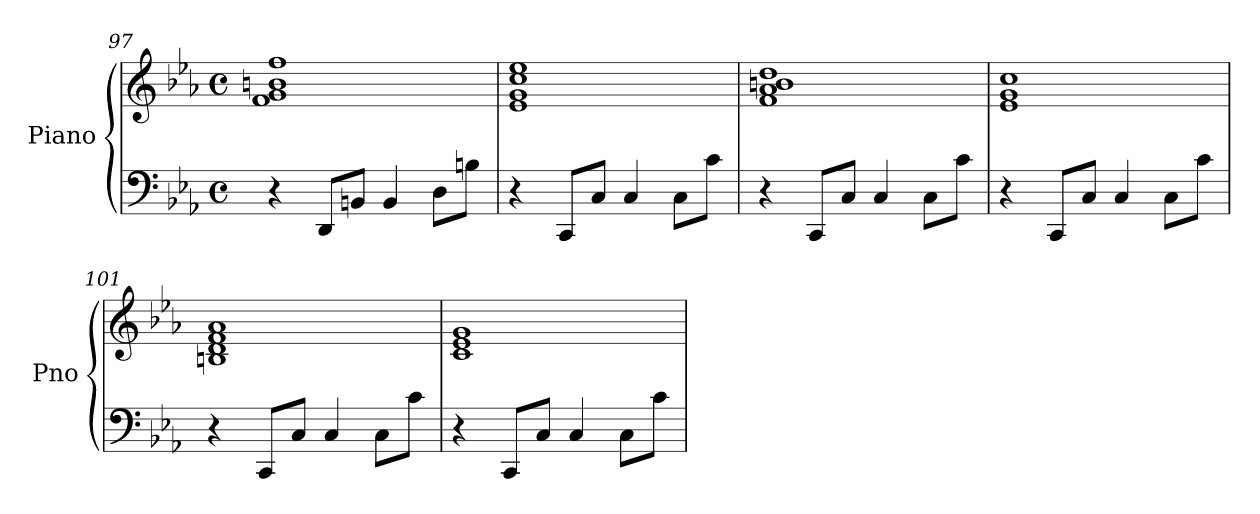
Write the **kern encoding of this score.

**kern	**kern
*part1	*part1
*staff2	*staff1
*I"Piano	*
*I'Pno	*
!!LO:LB:g=z
*clefF4	*clefG2
*k[b-e-a-]	*k[b-e-a-]
*M4/4	*M4/4
*met(c)	*met(c)
=97	=97
4r	1f 1g 1bn 1ff
8DD/L	.
8BBn/J	.
4BB/	.
8D\L	.
8Bn\J	.
=98	=98
4r	1e- 1g 1cc 1ee-
8CC/L	.
8C/J	.
4C/	.
8C\L	.
8c\J	.
=99	=99
4r	1f 1a- 1bn 1dd
8CC/L	.
8C/J	.
4C/	.
8C\L	.
8c\J	.
=100	=100
4r	1e- 1g 1cc
8CC/L	.
8C/J	.
4C/	.
8C\L	.
8c\J	.
=101	=101
4r	1Bn 1d 1f 1a-
8CC/L	.
8C/J	.
4C/	.
8C\L	.
8c\J	.
=102	=102
4r	1c 1e- 1g
8CC/L	.
8C/J	.
4C/	.
8C\L	.
8c\J	.
=	=
*-	*-
